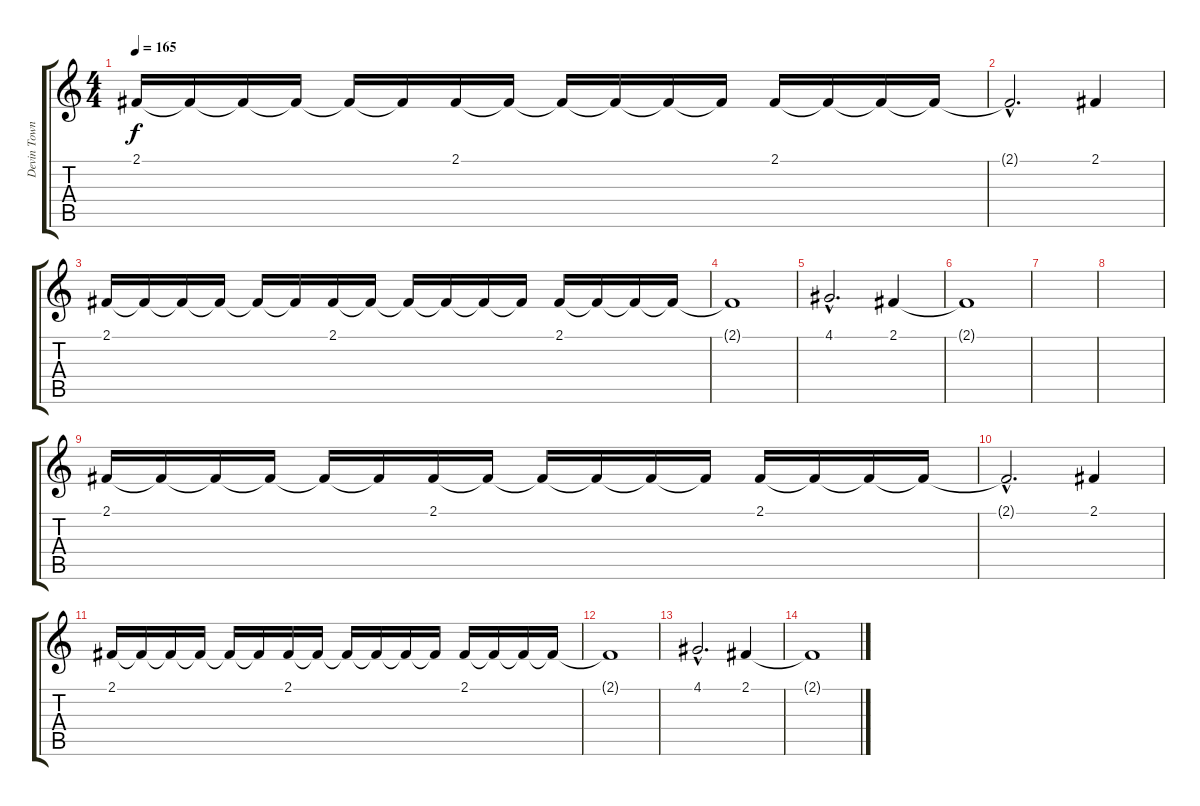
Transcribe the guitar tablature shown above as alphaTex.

\track ("Devin Townsend (Vocals)" "Devin Town") {instrument englishhorn}
\staff {score tabs}
\tuning (E4 B3 G3 D3 A2 E2) {hide}
\ts (4 4)
\tempo 165
\clef g2
\ks c
2.1.16{dy f} 2.1{t}.16 2.1{t}.16 2.1{t}.16 2.1{t}.16 2.1{t}.16 2.1.16 2.1{t}.16 2.1{t}.16 2.1{t}.16 2.1{t}.16 2.1{t}.16 2.1.16 2.1{t}.16 2.1{t}.16 2.1{t}.16 |
2.1{hac t}.2{d} 2.1.4 |
2.1.16 2.1{t}.16 2.1{t}.16 2.1{t}.16 2.1{t}.16 2.1{t}.16 2.1.16 2.1{t}.16 2.1{t}.16 2.1{t}.16 2.1{t}.16 2.1{t}.16 2.1.16 2.1{t}.16 2.1{t}.16 2.1{t}.16 |
2.1{t}.1 |
4.1{hac}.2{d} 2.1.4 |
2.1{t}.1 |
|
|
2.1.16 2.1{t}.16 2.1{t}.16 2.1{t}.16 2.1{t}.16 2.1{t}.16 2.1.16 2.1{t}.16 2.1{t}.16 2.1{t}.16 2.1{t}.16 2.1{t}.16 2.1.16 2.1{t}.16 2.1{t}.16 2.1{t}.16 |
2.1{hac t}.2{d} 2.1.4 |
2.1.16 2.1{t}.16 2.1{t}.16 2.1{t}.16 2.1{t}.16 2.1{t}.16 2.1.16 2.1{t}.16 2.1{t}.16 2.1{t}.16 2.1{t}.16 2.1{t}.16 2.1.16 2.1{t}.16 2.1{t}.16 2.1{t}.16 |
2.1{t}.1 |
4.1{hac}.2{d} 2.1.4 |
2.1{t}.1
